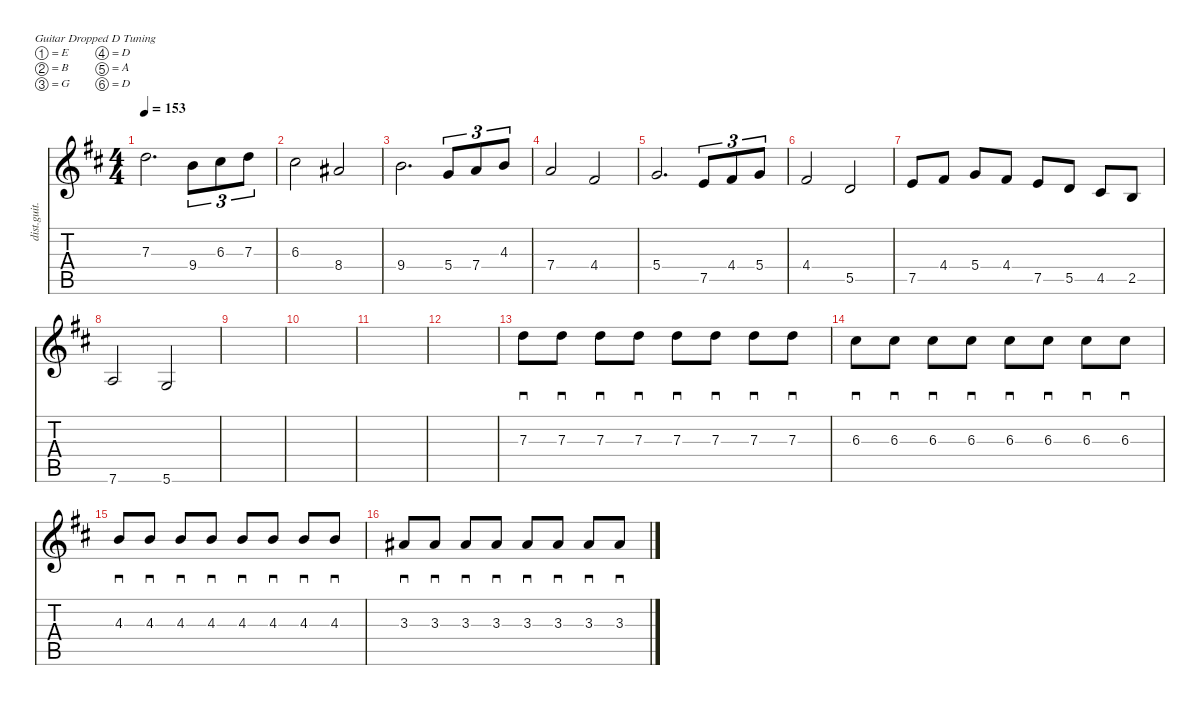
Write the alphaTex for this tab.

\defaultSystemsLayout 4
\hideDynamics
\bracketExtendMode nobrackets
\track ("Distortion Guitar" "dist.guit.") {instrument distortionguitar}
\staff {score tabs}
\tuning (E4 B3 G3 D3 A2 D2)
\ts (4 4)
\tempo 153
\clef g2
\ks d
7.3{acc forcenatural}.2{d dy mf beam Down} 9.4{acc forcenatural}.8{tu (3 2) beam Down} 6.3{acc #}.8{tu (3 2) beam Down} 7.3{acc forcenatural}.8{tu (3 2) beam Down} |
6.3{acc #}.2{beam Down} 8.4{acc #}.2{beam Up} |
9.4{acc forcenatural}.2{d beam Down} 5.4{acc forcenatural}.8{tu (3 2) beam Up} 7.4{acc forcenatural}.8{tu (3 2) beam Up} 4.3{acc forcenatural}.8{tu (3 2) beam Up} |
7.4{acc forcenatural}.2{beam Up} 4.4{acc #}.2{beam Up} |
5.4{acc forcenatural}.2{d beam Up} 7.5{acc forcenatural}.8{tu (3 2) beam Up} 4.4{acc #}.8{tu (3 2) beam Up} 5.4{acc forcenatural}.8{tu (3 2) beam Up} |
4.4{acc #}.2{beam Up} 5.5{acc forcenatural}.2{beam Up} |
7.5{acc forcenatural}.8{beam Up} 4.4{acc #}.8{beam Up} 5.4{acc forcenatural}.8{beam Up} 4.4{acc #}.8{beam Up} 7.5{acc forcenatural}.8{beam Up} 5.5{acc forcenatural}.8{beam Up} 4.5{acc #}.8{beam Up} 2.5{acc forcenatural}.8{beam Up} |
7.6{acc forcenatural}.2{beam Up} 5.6{acc forcenatural}.2{beam Up} |
|
|
|
|
7.3{acc forcenatural}.8{sd beam Down} 7.3{acc forcenatural}.8{sd beam Down} 7.3{acc forcenatural}.8{sd beam Down} 7.3{acc forcenatural}.8{sd beam Down} 7.3{acc forcenatural}.8{sd beam Down} 7.3{acc forcenatural}.8{sd beam Down} 7.3{acc forcenatural}.8{sd beam Down} 7.3{acc forcenatural}.8{sd beam Down} |
6.3{acc #}.8{sd beam Down} 6.3{acc #}.8{sd beam Down} 6.3{acc #}.8{sd beam Down} 6.3{acc #}.8{sd beam Down} 6.3{acc #}.8{sd beam Down} 6.3{acc #}.8{sd beam Down} 6.3{acc #}.8{sd beam Down} 6.3{acc #}.8{sd beam Down} |
4.3{acc forcenatural}.8{sd beam Up} 4.3{acc forcenatural}.8{sd beam Up} 4.3{acc forcenatural}.8{sd beam Up} 4.3{acc forcenatural}.8{sd beam Up} 4.3{acc forcenatural}.8{sd beam Up} 4.3{acc forcenatural}.8{sd beam Up} 4.3{acc forcenatural}.8{sd beam Up} 4.3{acc forcenatural}.8{sd beam Up} |
3.3{acc #}.8{sd beam Up} 3.3{acc #}.8{sd beam Up} 3.3{acc #}.8{sd beam Up} 3.3{acc #}.8{sd beam Up} 3.3{acc #}.8{sd beam Up} 3.3{acc #}.8{sd beam Up} 3.3{acc #}.8{sd beam Up} 3.3{acc #}.8{sd beam Up}
